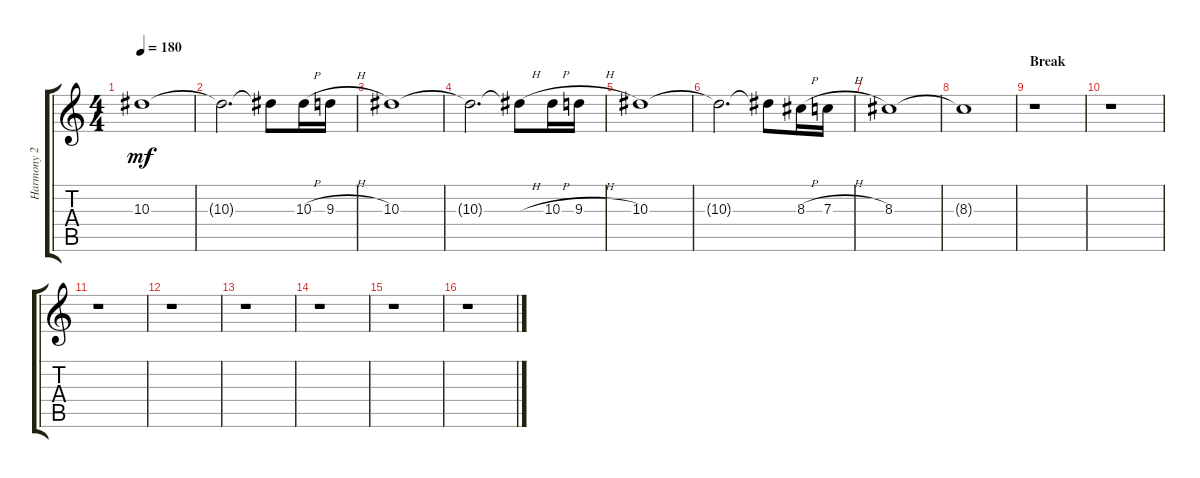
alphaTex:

\track ("Harmony 2" "Harmony 2") {instrument overdrivenguitar}
\staff {score tabs}
\tuning (D4 A3 F3 C3 G2 C2) {hide}
\ts (4 4)
\tempo 180
\clef g2
\ks aminor
10.3.1{dy mf} |
10.3{t}.2{d} 10.3{t}.8 10.3{h}.16 9.3{h}.16 |
10.3.1 |
10.3{t}.2{d} 10.3{h t}.8 10.3{h}.16 9.3{h}.16 |
10.3.1 |
10.3{t}.2{d} 10.3{t}.8 8.3{h}.16 7.3{h}.16 |
8.3.1 |
8.3{t}.1 |
\section ("" "Break")
r.1 |
r.1 |
r.1 |
r.1 |
r.1 |
r.1 |
r.1 |
r.1
